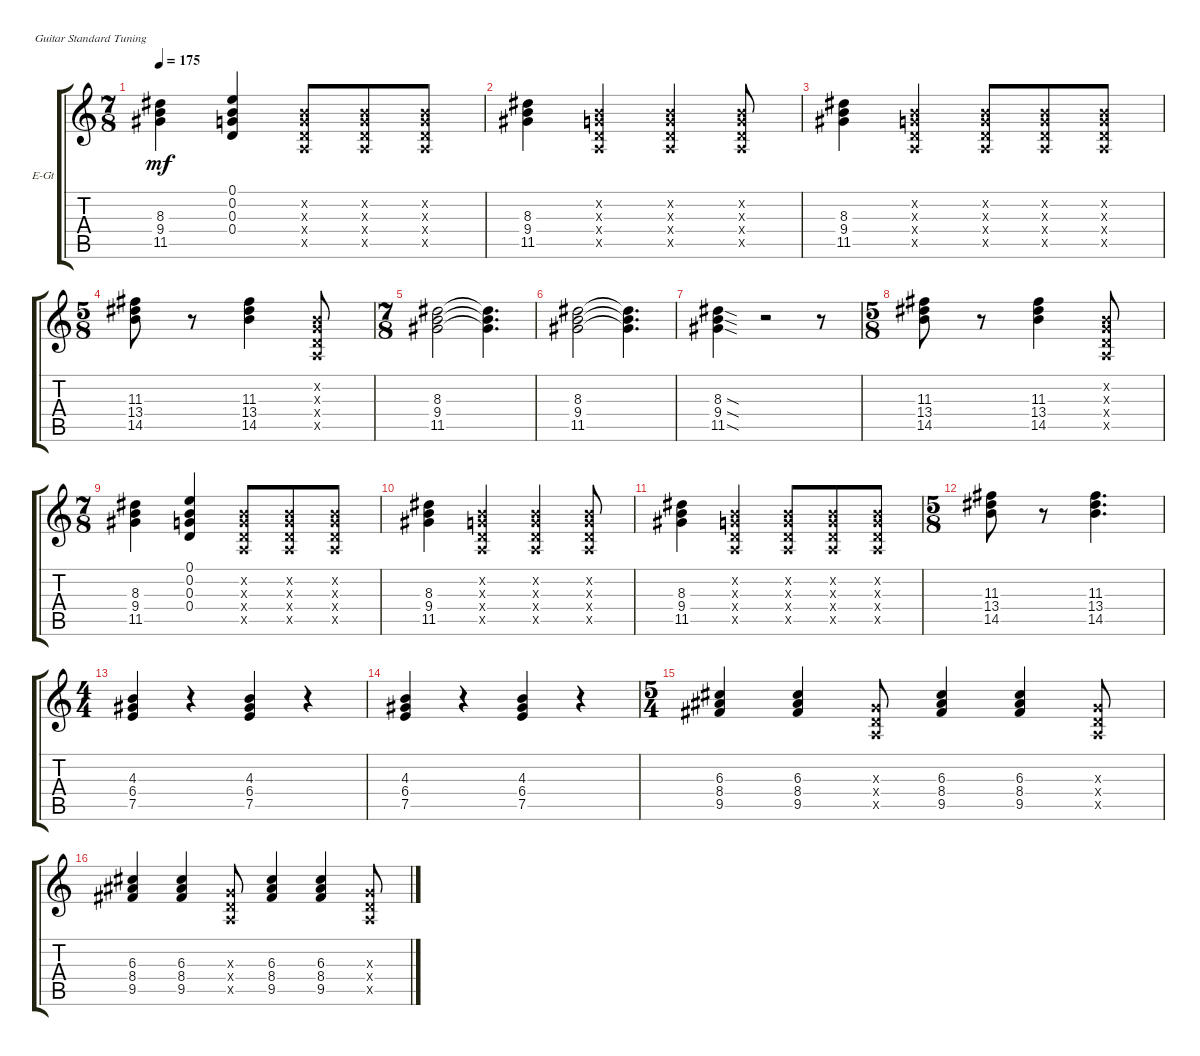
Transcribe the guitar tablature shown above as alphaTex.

\defaultSystemsLayout 4
\bracketExtendMode groupsimilarinstruments
\firstSystemTrackNameOrientation horizontal
\otherSystemsTrackNameOrientation horizontal
\track ("Electric Guitar (Left)" "E-Gt") {instrument electricguitarclean}
\staff {score tabs}
\tuning (E4 B3 G3 D3 A2 E2)
\ts (7 8)
\tempo 175
\clef g2
\ks c
(11.5 9.4 8.3).4{dy mf} (0.4 0.3 0.2 0.1).4 (0.2{x} 0.4{x} 0.3{x} 0.5{x}).8 (0.5{x} 0.4{x} 0.3{x} 0.2{x}).8 (0.5{x} 0.4{x} 0.3{x} 0.2{x}).8 |
(11.5 9.4 8.3).4 (0.5{x} 0.4{x} 0.3{x} 0.2{x}).4 (0.2{x} 0.4{x} 0.3{x} 0.5{x}).4 (0.5{x} 0.4{x} 0.3{x} 0.2{x}).8 |
(11.5 9.4 8.3).4 (0.5{x} 0.4{x} 0.3{x} 0.2{x}).4 (0.2{x} 0.4{x} 0.3{x} 0.5{x}).8 (0.5{x} 0.4{x} 0.3{x} 0.2{x}).8 (0.5{x} 0.4{x} 0.3{x} 0.2{x}).8 |
\ts (5 8)
(14.5 13.4 11.3).8 r.8 (14.5 13.4 11.3).4 (0.5{x} 0.4{x} 0.3{x} 0.2{x}).8 |
\ts (7 8)
(11.5 9.4 8.3).2 (11.5{t} 9.4{t} 8.3{t}).4{d} |
(11.5 9.4 8.3).2 (11.5{t} 9.4{t} 8.3{t}).4{d} |
(11.5{sod} 9.4{sod} 8.3{sod}).4 r.2 r.8 |
\ts (5 8)
(14.5 13.4 11.3).8 r.8 (14.5 13.4 11.3).4 (0.5{x} 0.4{x} 0.3{x} 0.2{x}).8 |
\ts (7 8)
(11.5 9.4 8.3).4 (0.4 0.3 0.2 0.1).4 (0.2{x} 0.4{x} 0.3{x} 0.5{x}).8 (0.5{x} 0.4{x} 0.3{x} 0.2{x}).8 (0.5{x} 0.4{x} 0.3{x} 0.2{x}).8 |
(11.5 9.4 8.3).4 (0.5{x} 0.4{x} 0.3{x} 0.2{x}).4 (0.2{x} 0.4{x} 0.3{x} 0.5{x}).4 (0.5{x} 0.4{x} 0.3{x} 0.2{x}).8 |
(11.5 9.4 8.3).4 (0.5{x} 0.4{x} 0.3{x} 0.2{x}).4 (0.2{x} 0.4{x} 0.3{x} 0.5{x}).8 (0.5{x} 0.4{x} 0.3{x} 0.2{x}).8 (0.5{x} 0.4{x} 0.3{x} 0.2{x}).8 |
\ts (5 8)
(14.5 13.4 11.3).8 r.8 (14.5 13.4 11.3).4{d} |
\ts (4 4)
(7.5 6.4 4.3).4 r.4 (7.5 6.4 4.3).4 r.4 |
(7.5 6.4 4.3).4 r.4 (7.5 6.4 4.3).4 r.4 |
\ts (5 4)
(9.5 8.4 6.3).4 (9.5 8.4 6.3).4 (0.3{x} 0.4{x} 0.5{x}).8 (9.5 8.4 6.3).4 (9.5 8.4 6.3).4 (0.3{x} 0.4{x} 0.5{x}).8 |
(9.5 8.4 6.3).4 (9.5 8.4 6.3).4 (0.3{x} 0.4{x} 0.5{x}).8 (9.5 8.4 6.3).4 (9.5 8.4 6.3).4 (0.3{x} 0.4{x} 0.5{x}).8
